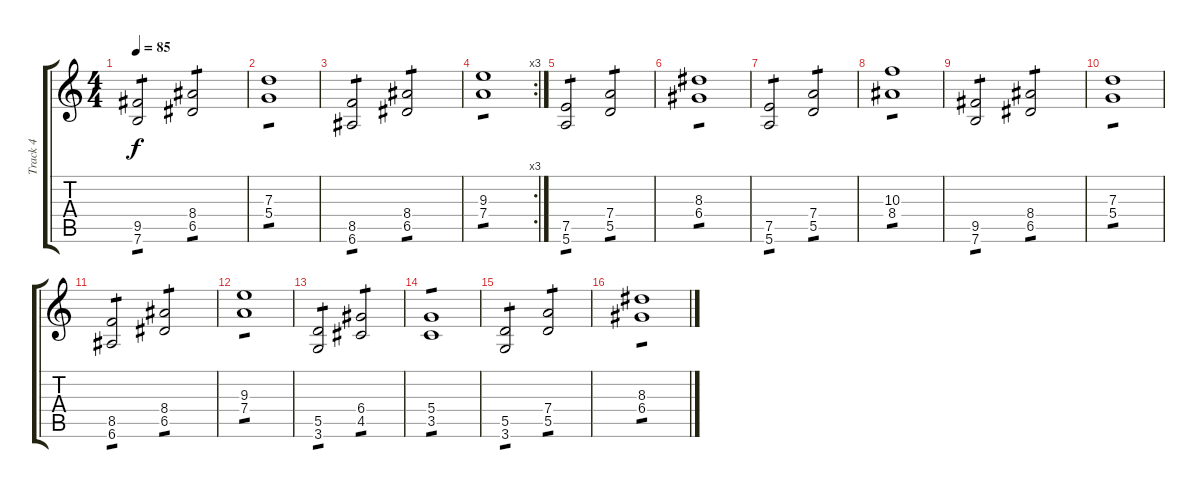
\track ("Track 4" "Track 4") {instrument distortionguitar}
\staff {score tabs}
\tuning (E4 B3 G3 D3 A2 E2) {hide}
\ts (4 4)
\tempo 85
\clef g2
\ks c
(9.5 7.6).2{tp 1 dy f} (8.4 6.5).2{tp 1} |
(7.3 5.4).1{tp 1} |
(8.5 6.6).2{tp 1} (8.4 6.5).2{tp 1} |
\rc 3
(9.3 7.4).1{tp 1} |
(7.5 5.6).2{tp 1} (7.4 5.5).2{tp 1} |
(8.3 6.4).1{tp 1} |
(7.5 5.6).2{tp 1} (7.4 5.5).2{tp 1} |
(10.3 8.4).1{tp 1} |
(9.5 7.6).2{tp 1} (8.4 6.5).2{tp 1} |
(7.3 5.4).1{tp 1} |
(8.5 6.6).2{tp 1} (8.4 6.5).2{tp 1} |
(9.3 7.4).1{tp 1} |
(5.5 3.6).2{tp 1} (6.4 4.5).2{tp 1} |
(5.4 3.5).1{tp 1} |
(5.5 3.6).2{tp 1} (7.4 5.5).2{tp 1} |
(8.3 6.4).1{tp 1}
